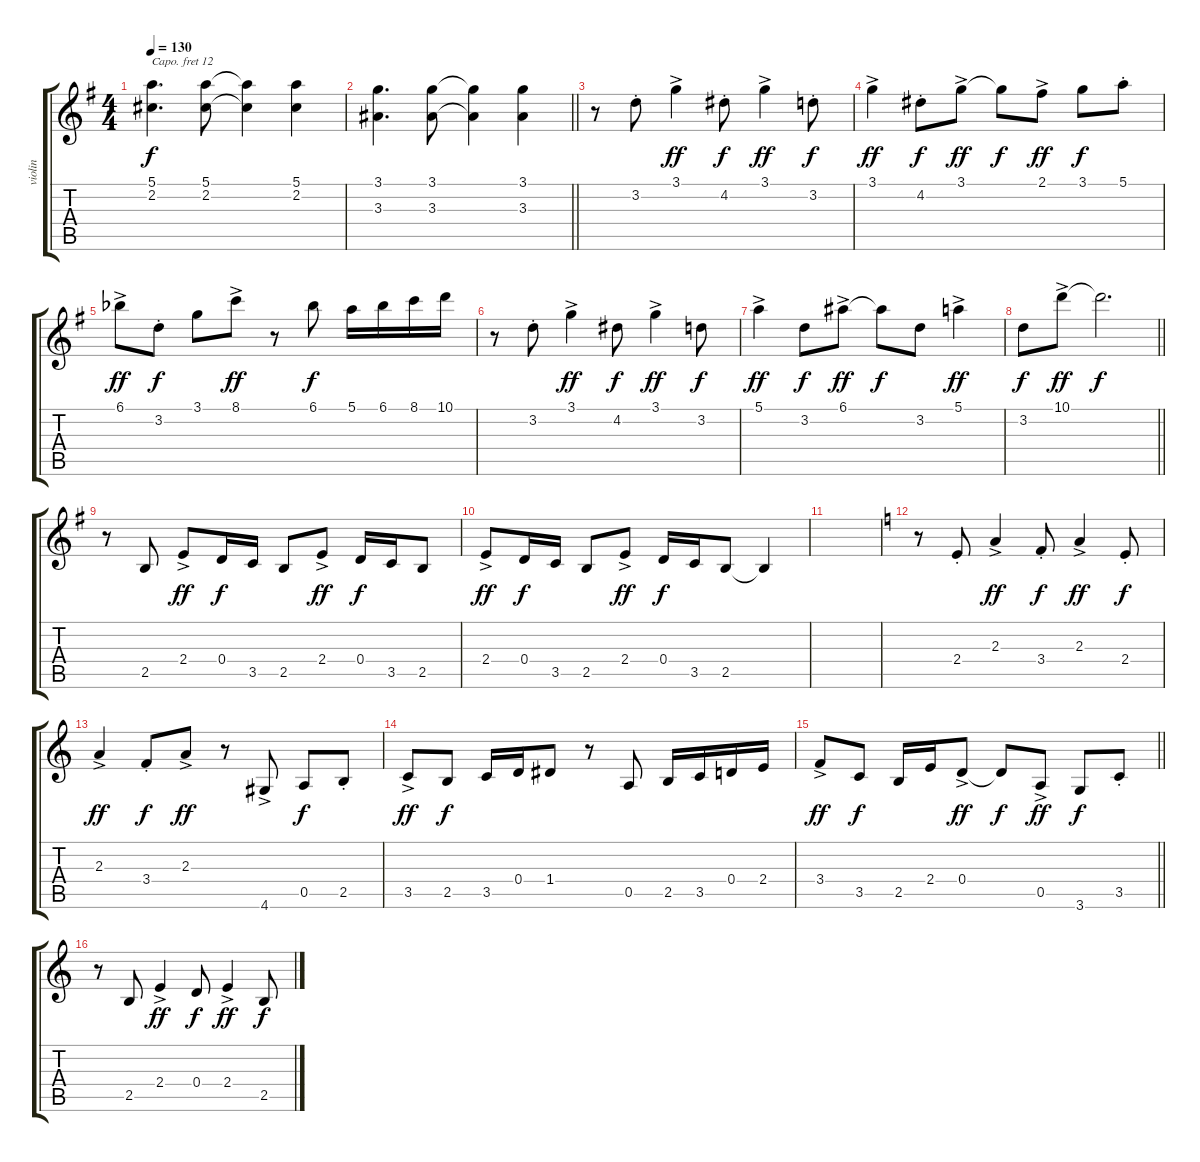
\track ("violin" "violin") {instrument violin}
\staff {score tabs}
\capo 12
\tuning (E4 B3 G3 D3 A2 E2) {hide}
\ts (4 4)
\tempo 130
\clef g2
\ks g
(5.1 2.2).4{d dy f} (5.1 2.2).8 (5.1{t} 2.2{t}).4 (5.1 2.2).4 |
\barLineRight lightlight
(3.1 3.3).4{d} (3.1 3.3).8 (3.1{t} 3.3{t}).4 (3.1 3.3).4 |
r.8 3.2{st}.8 3.1{ac}.4{dy ff} 4.2{st}.8{dy f} 3.1{ac}.4{dy ff} 3.2{st}.8{dy f} |
3.1{ac}.4{dy ff} 4.2{st}.8{dy f} 3.1{ac}.8{dy ff} 3.1{t}.8{dy f} 2.1{ac}.8{dy ff} 3.1.8{dy f} 5.1{st}.8 |
6.1{ac acc b}.8{dy ff} 3.2{st}.8{dy f} 3.1.8 8.1{ac}.8{dy ff} r.8 6.1{acc b}.8{dy f} 5.1.16 6.1{acc b}.16 8.1.16 10.1.16 |
r.8 3.2{st}.8 3.1{ac}.4{dy ff} 4.2.8{dy f} 3.1{ac}.4{dy ff} 3.2.8{dy f} |
5.1{ac}.4{dy ff} 3.2.8{dy f} 6.1{ac}.8{dy ff} 6.1{t}.8{dy f} 3.2.8 5.1{ac}.4{dy ff} |
\barLineRight lightlight
3.2.8{dy f} 10.1{ac}.8{dy ff} 10.1{t}.2{d dy f} |
r.8 2.5.8 2.4{ac}.8{dy ff} 0.4.16{dy f} 3.5.16 2.5.8 2.4{ac}.8{dy ff} 0.4.16{dy f} 3.5.16 2.5.8 |
2.4{ac}.8{dy ff} 0.4.16{dy f} 3.5.16 2.5.8 2.4{ac}.8{dy ff} 0.4.16{dy f} 3.5.16 2.5.8 2.5{t}.4 |
|
\ks c
r.8 2.4{st}.8 2.3{ac}.4{dy ff} 3.4{st}.8{dy f} 2.3{ac}.4{dy ff} 2.4{st}.8{dy f} |
2.3{ac}.4{dy ff} 3.4{st}.8{dy f} 2.3{ac}.8{dy ff} r.8 4.6{ac}.8 0.5.8{dy f} 2.5{st}.8 |
3.5{ac}.8{dy ff} 2.5.8{dy f} 3.5.16 0.4.16 1.4.8 r.8 0.5.8 2.5.16 3.5.16 0.4.16 2.4.16 |
\barLineRight lightlight
3.4{ac}.8{dy ff} 3.5.8{dy f} 2.5.16 2.4.16 0.4{ac}.8{dy ff} 0.4{t}.8{dy f} 0.5{ac}.8{dy ff} 3.6.8{dy f} 3.5{st}.8 |
r.8 2.5.8 2.4{ac}.4{dy ff} 0.4.8{dy f} 2.4{ac}.4{dy ff} 2.5.8{dy f}
